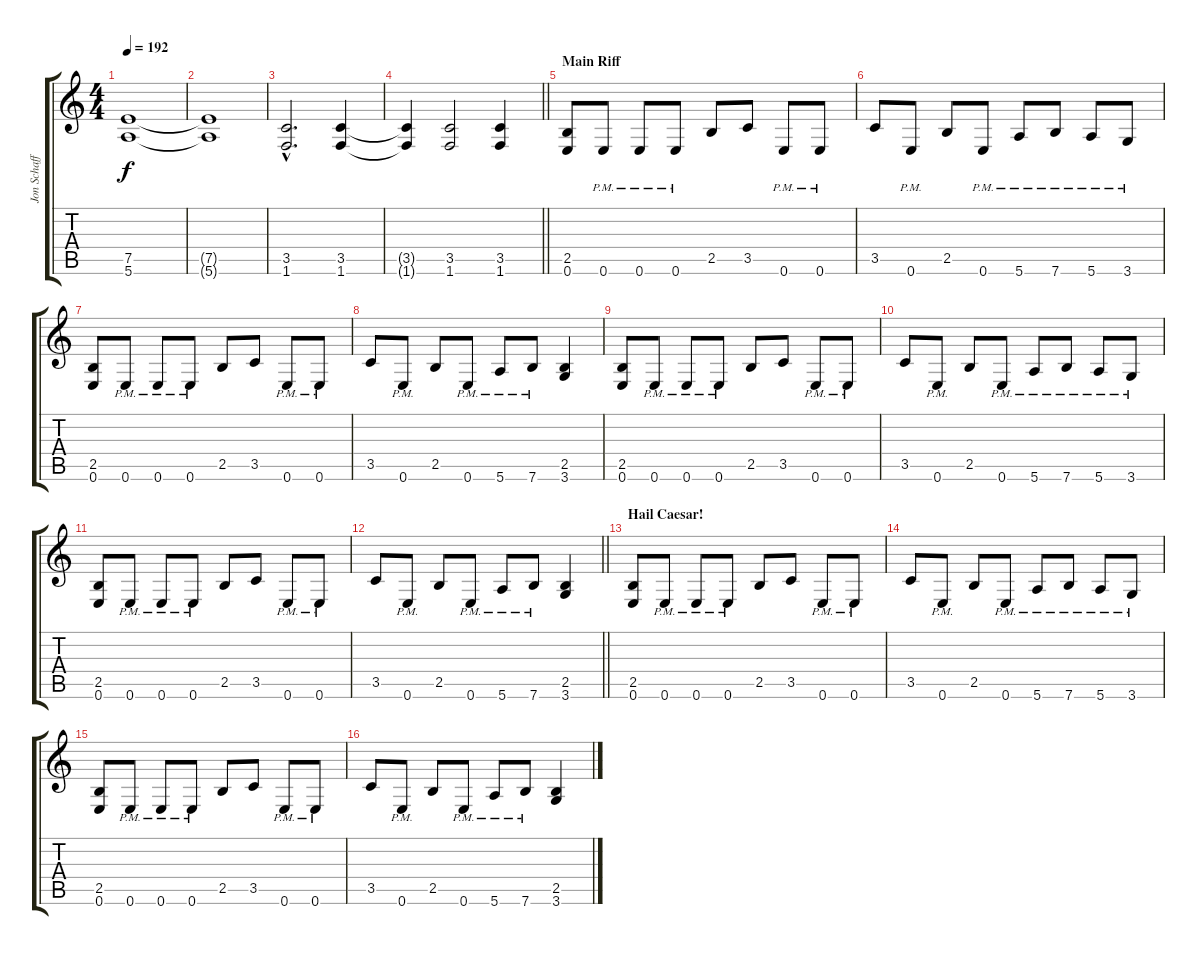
\track ("Jon Schaffer" "Jon Schaff") {instrument distortionguitar}
\staff {score tabs}
\tuning (E4 B3 G3 D3 A2 E2) {hide}
\ts (4 4)
\tempo 192
\clef g2
\ks c
(7.5 5.6).1{dy f} |
(7.5{t} 5.6{t}).1 |
(3.5{hac} 1.6{hac}).2{d} (3.5 1.6).4 |
\barLineRight lightlight
(3.5{t} 1.6{t}).4 (3.5 1.6).2 (3.5 1.6).4 |
\section ("" "Main Riff")
(2.5 0.6).8 0.6{pm}.8 0.6{pm}.8 0.6{pm}.8 2.5.8 3.5.8 0.6{pm}.8 0.6{pm}.8 |
3.5.8 0.6{pm}.8 2.5.8 0.6{pm}.8 5.6{pm}.8 7.6{pm}.8 5.6{pm}.8 3.6{pm}.8 |
(2.5 0.6).8 0.6{pm}.8 0.6{pm}.8 0.6{pm}.8 2.5.8 3.5.8 0.6{pm}.8 0.6{pm}.8 |
3.5.8 0.6{pm}.8 2.5.8 0.6{pm}.8 5.6{pm}.8 7.6{pm}.8 (2.5 3.6).4 |
(2.5 0.6).8 0.6{pm}.8 0.6{pm}.8 0.6{pm}.8 2.5.8 3.5.8 0.6{pm}.8 0.6{pm}.8 |
3.5.8 0.6{pm}.8 2.5.8 0.6{pm}.8 5.6{pm}.8 7.6{pm}.8 5.6{pm}.8 3.6{pm}.8 |
(2.5 0.6).8 0.6{pm}.8 0.6{pm}.8 0.6{pm}.8 2.5.8 3.5.8 0.6{pm}.8 0.6{pm}.8 |
\barLineRight lightlight
3.5.8 0.6{pm}.8 2.5.8 0.6{pm}.8 5.6{pm}.8 7.6{pm}.8 (2.5 3.6).4 |
\section ("" "Hail Caesar!")
(2.5 0.6).8 0.6{pm}.8 0.6{pm}.8 0.6{pm}.8 2.5.8 3.5.8 0.6{pm}.8 0.6{pm}.8 |
3.5.8 0.6{pm}.8 2.5.8 0.6{pm}.8 5.6{pm}.8 7.6{pm}.8 5.6{pm}.8 3.6{pm}.8 |
(2.5 0.6).8 0.6{pm}.8 0.6{pm}.8 0.6{pm}.8 2.5.8 3.5.8 0.6{pm}.8 0.6{pm}.8 |
3.5.8 0.6{pm}.8 2.5.8 0.6{pm}.8 5.6{pm}.8 7.6{pm}.8 (2.5 3.6).4
